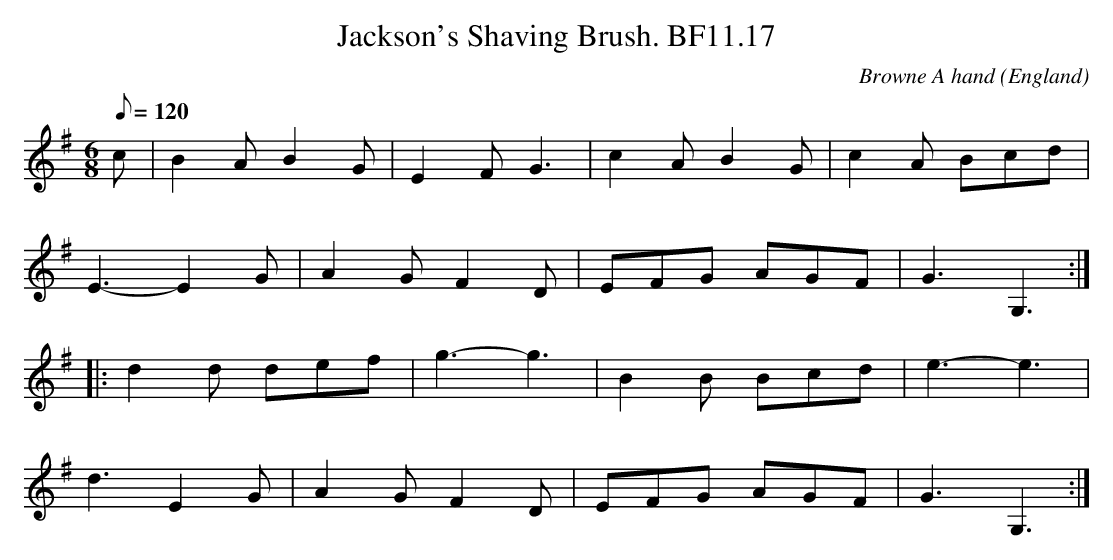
X:1
T:Jackson's Shaving Brush. BF11.17
M:6/8
L:1/8
Q:120
C:Browne A hand
O:England
K:G
c|B2AB2G|E2FG3|c2AB2G|c2A Bcd|!
E3-E2G|A2GF2D|EFG AGF|G3G,3::!
d2d def|g3-g3|B2 B Bcd|e3-e3|!
d3E2G|A2GF2D|EFG AGF|G3G,3:|]
